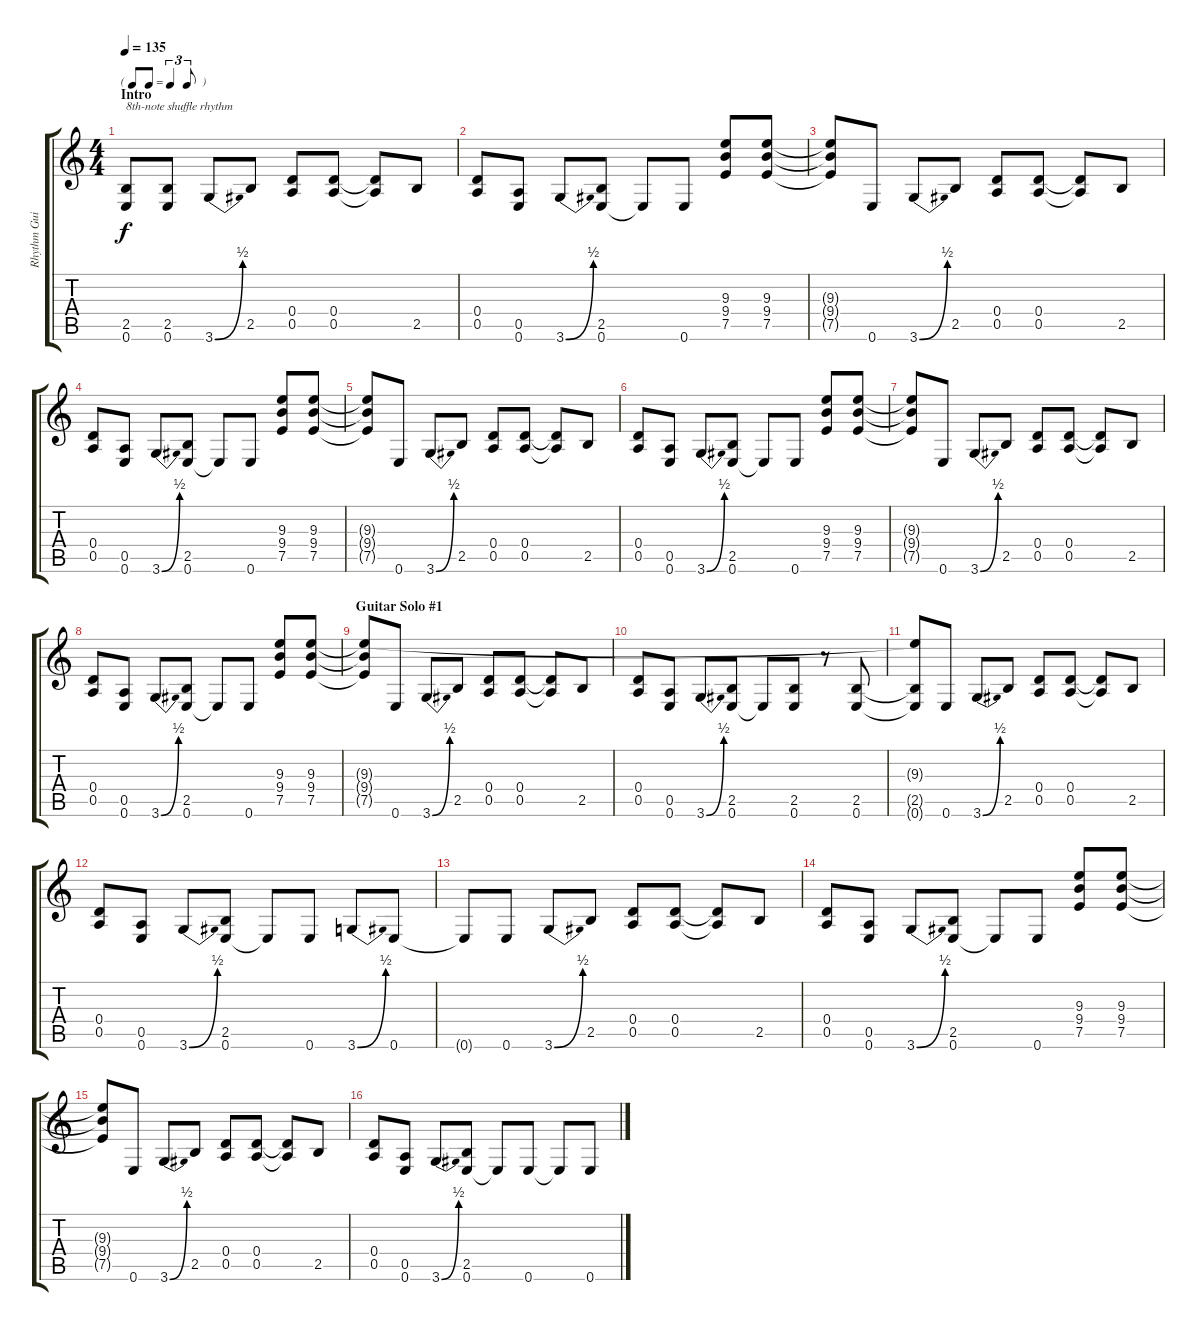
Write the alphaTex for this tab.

\track ("Rhythm Guitar" "Rhythm Gui") {instrument overdrivenguitar}
\staff {score tabs}
\tuning (E4 B3 G3 D3 A2 E2) {hide}
\ts (4 4)
\tf triplet8th
\section ("" "Intro")
\tempo 135
\clef g2
\ks c
(2.5 0.6).8{txt "8th-note shuffle rhythm" dy f instrument overdrivenguitar} (2.5 0.6).8 3.6{be (bend 0 0 60 2)}.8 2.5.8 (0.4 0.5).8 (0.4 0.5).8 (0.4{t} 0.5{t}).8 2.5.8 |
(0.4 0.5).8 (0.5 0.6).8 3.6{be (bend 0 0 60 2)}.8 (2.5 0.6).8 0.6{t}.8 0.6.8 (9.3 9.4 7.5).8 (9.3 9.4 7.5).8 |
(9.3{t} 9.4{t} 7.5{t}).8 0.6.8 3.6{be (bend 0 0 60 2)}.8 2.5.8 (0.4 0.5).8 (0.4 0.5).8 (0.4{t} 0.5{t}).8 2.5.8 |
(0.4 0.5).8 (0.5 0.6).8 3.6{be (bend 0 0 60 2)}.8 (2.5 0.6).8 0.6{t}.8 0.6.8 (9.3 9.4 7.5).8 (9.3 9.4 7.5).8 |
(9.3{t} 9.4{t} 7.5{t}).8 0.6.8 3.6{be (bend 0 0 60 2)}.8 2.5.8 (0.4 0.5).8 (0.4 0.5).8 (0.4{t} 0.5{t}).8 2.5.8 |
(0.4 0.5).8 (0.5 0.6).8 3.6{be (bend 0 0 60 2)}.8 (2.5 0.6).8 0.6{t}.8 0.6.8 (9.3 9.4 7.5).8 (9.3 9.4 7.5).8 |
(9.3{t} 9.4{t} 7.5{t}).8 0.6.8 3.6{be (bend 0 0 60 2)}.8 2.5.8 (0.4 0.5).8 (0.4 0.5).8 (0.4{t} 0.5{t}).8 2.5.8 |
(0.4 0.5).8 (0.5 0.6).8 3.6{be (bend 0 0 60 2)}.8 (2.5 0.6).8 0.6{t}.8 0.6.8 (9.3 9.4 7.5).8 (9.3 9.4 7.5).8 |
\section ("" "Guitar Solo #1")
(9.3{t} 9.4{t} 7.5{t}).8 0.6.8 3.6{be (bend 0 0 60 2)}.8 2.5.8 (0.4 0.5).8 (0.4 0.5).8 (0.4{t} 0.5{t}).8 2.5.8 |
(0.4 0.5).8 (0.5 0.6).8 3.6{be (bend 0 0 60 2)}.8 (2.5 0.6).8 0.6{t}.8 (2.5 0.6).8 r.8 (2.5 0.6).8 |
(9.3{t} 2.5{t} 0.6{t}).8 0.6.8 3.6{be (bend 0 0 60 2)}.8 2.5.8 (0.4 0.5).8 (0.4 0.5).8 (0.4{t} 0.5{t}).8 2.5.8 |
(0.4 0.5).8 (0.5 0.6).8 3.6{be (bend 0 0 60 2)}.8 (2.5 0.6).8 0.6{t}.8 0.6.8 3.6{be (bend 0 0 60 2)}.8 0.6.8 |
0.6{t}.8 0.6.8 3.6{be (bend 0 0 60 2)}.8 2.5.8 (0.4 0.5).8 (0.4 0.5).8 (0.4{t} 0.5{t}).8 2.5.8 |
(0.4 0.5).8 (0.5 0.6).8 3.6{be (bend 0 0 60 2)}.8 (2.5 0.6).8 0.6{t}.8 0.6.8 (9.3 9.4 7.5).8 (9.3 9.4 7.5).8 |
(9.3{t} 9.4{t} 7.5{t}).8 0.6.8 3.6{be (bend 0 0 60 2)}.8 2.5.8 (0.4 0.5).8 (0.4 0.5).8 (0.4{t} 0.5{t}).8 2.5.8 |
(0.4 0.5).8 (0.5 0.6).8 3.6{be (bend 0 0 60 2)}.8 (2.5 0.6).8 0.6{t}.8 0.6.8 0.6{t}.8 0.6.8
